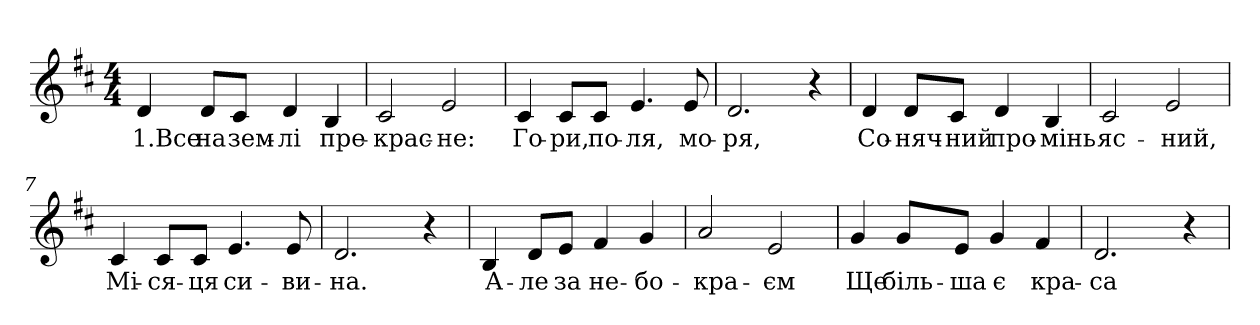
**kern	**text
*part1	*part1
*staff1	*staff1
!!LO:PB:g=z
*clefG2	*
*k[f#c#]	*
*b:	*
*M4/4	*
=1	=1
!	!LO:LY:b:color=#000000
4di/	1.Все
!	!LO:LY:b:color=#000000
8di/L	на
!	!LO:LY:b:color=#000000
8c#i/J	зем-
!	!LO:LY:b:color=#000000
4di/	-лі
!	!LO:LY:b:color=#000000
4Bi/	пре-
=2	=2
!	!LO:LY:b:color=#000000
2c#i/	-крас-
!	!LO:LY:b:color=#000000
2ei/	-не:
=3	=3
!	!LO:LY:b:color=#000000
4c#i/	Го-
!	!LO:LY:b:color=#000000
8c#i/L	-ри,
!	!LO:LY:b:color=#000000
8c#i/J	по-
!	!LO:LY:b:color=#000000
4.ei/	-ля,
!	!LO:LY:b:color=#000000
8ei/	мо-
=4	=4
!	!LO:LY:b:color=#000000
2.di/	-ря,
4r	.
=5	=5
!	!LO:LY:b:color=#000000
4di/	Со-
!	!LO:LY:b:color=#000000
8di/L	-няч-
!	!LO:LY:b:color=#000000
8c#i/J	-ний
!	!LO:LY:b:color=#000000
4di/	про-
!	!LO:LY:b:color=#000000
4Bi/	-мінь
=6	=6
!	!LO:LY:b:color=#000000
2c#i/	яс-
!	!LO:LY:b:color=#000000
2ei/	-ний,
!!LO:LB:g=z
=7	=7
!	!LO:LY:b:color=#000000
4c#i/	Мі-
!	!LO:LY:b:color=#000000
8c#i/L	-ся-
!	!LO:LY:b:color=#000000
8c#i/J	-ця
!	!LO:LY:b:color=#000000
4.ei/	си-
!	!LO:LY:b:color=#000000
8ei/	-ви-
=8	=8
!	!LO:LY:b:color=#000000
2.di/	-на.
4r	.
=9	=9
!	!LO:LY:b:color=#000000
4Bi/	А-
!	!LO:LY:b:color=#000000
8di/L	-ле
!	!LO:LY:b:color=#000000
8ei/J	за
!	!LO:LY:b:color=#000000
4f#i/	не-
!	!LO:LY:b:color=#000000
4gi/	-бо-
=10	=10
!	!LO:LY:b:color=#000000
2ai/	-кра-
!	!LO:LY:b:color=#000000
2ei/	-єм
=11	=11
!	!LO:LY:b:color=#000000
4gi/	Ще
!	!LO:LY:b:color=#000000
8gi/L	біль-
!	!LO:LY:b:color=#000000
8ei/J	-ша
!	!LO:LY:b:color=#000000
4gi/	є
!	!LO:LY:b:color=#000000
4f#i/	кра-
=12	=12
!	!LO:LY:b:color=#000000
2.di/	-са
4r	.
=	=
*-	*-
